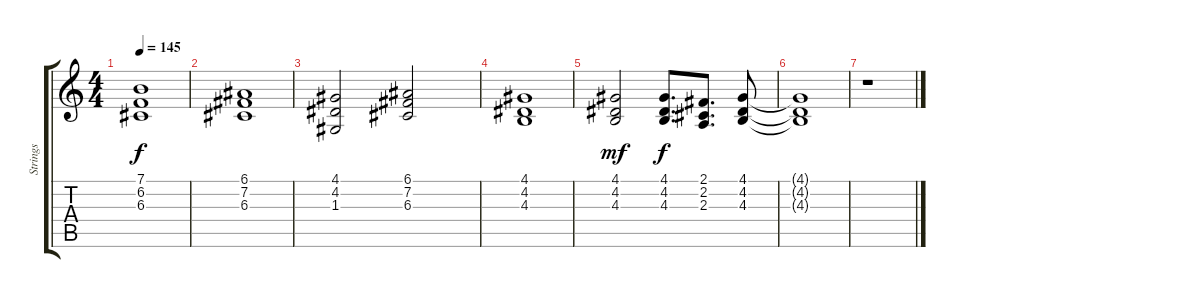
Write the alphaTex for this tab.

\track ("Strings" "Strings") {instrument stringensemble1}
\staff {score tabs}
\tuning (E4 B3 G3 D3 A2 E2) {hide}
\ts (4 4)
\tempo 145
\clef g2
\ks c
(7.1 6.2 6.3).1{dy f} |
(6.1 7.2 6.3).1 |
(4.1 4.2 1.3).2 (6.1 7.2 6.3).2 |
(4.1 4.2 4.3).1 |
(4.1 4.2 4.3).2{dy mf} (4.1 4.2 4.3).8{d dy f} (2.1 2.2 2.3).8{d} (4.1 4.2 4.3).8 |
(4.1{t} 4.2{t} 4.3{t}).1 |
r.1
